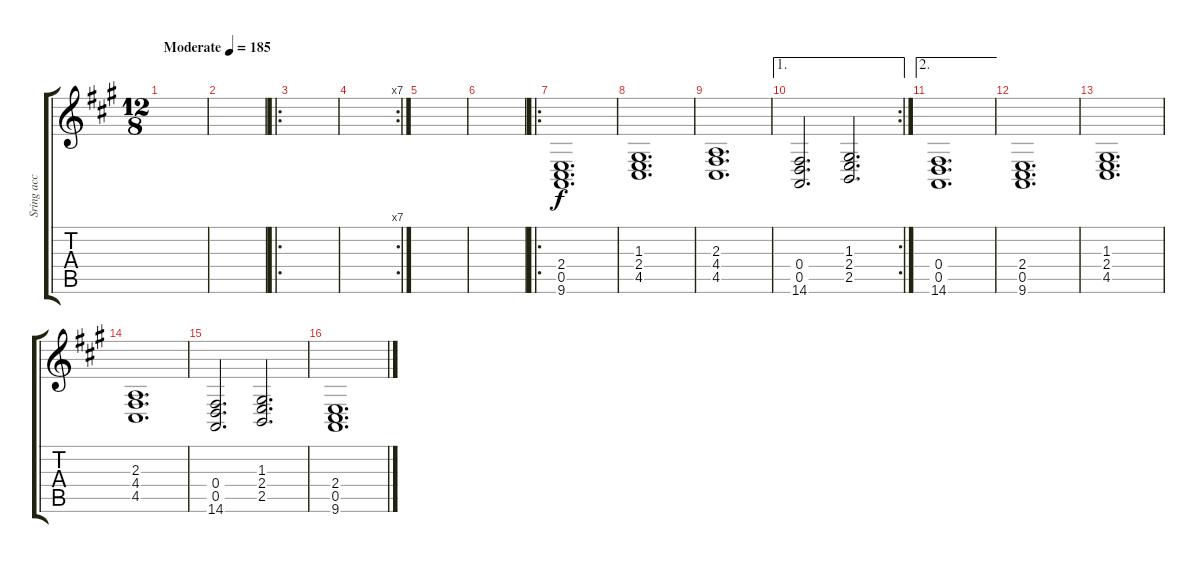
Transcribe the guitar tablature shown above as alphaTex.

\track ("Sring acc" "Sring acc") {instrument synthbrass2}
\staff {score tabs}
\tuning (E4 B3 G3 D3 A2 E2) {hide}
\ts (12 8)
\tempo (185 "Moderate")
\clef g2
\ks a
|
|
\ro
|
\rc 7
|
|
|
\ro
(2.4 0.5 9.6).1{d} |
(1.3 2.4 4.5).1{d} |
(2.3 4.4 4.5).1{d} |
\ae 1
\rc 2
(0.4 0.5 14.6).2{d} (1.3 2.4 2.5).2{d} |
\ae 2
(0.4 0.5 14.6).1{d} |
(2.4 0.5 9.6).1{d} |
(1.3 2.4 4.5).1{d} |
(2.3 4.4 4.5).1{d} |
(0.4 0.5 14.6).2{d} (1.3 2.4 2.5).2{d} |
(2.4 0.5 9.6).1{d}
